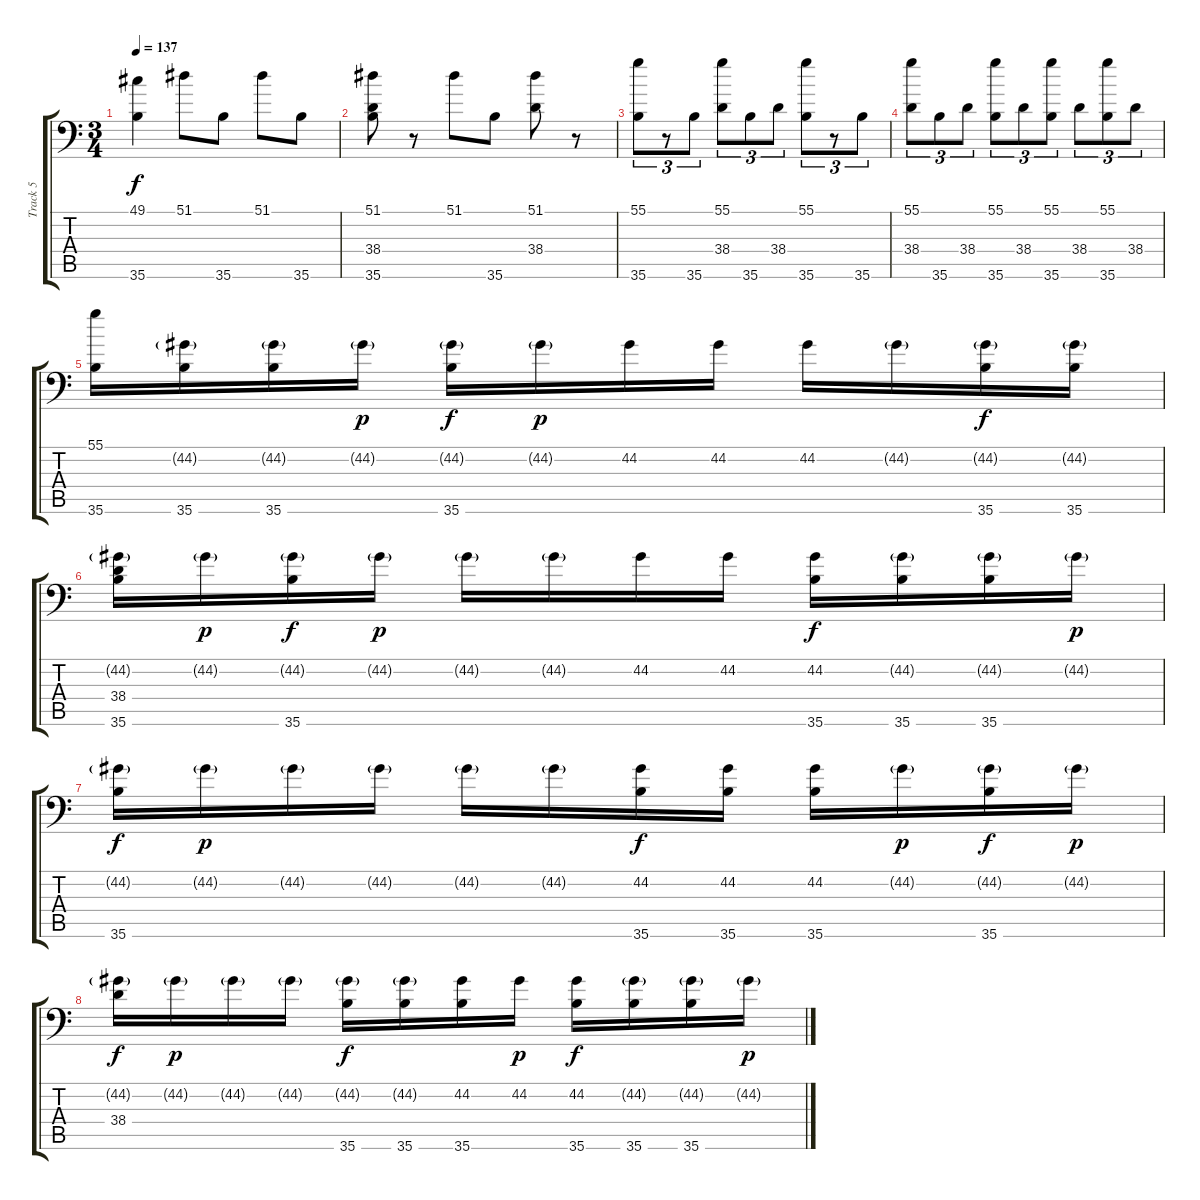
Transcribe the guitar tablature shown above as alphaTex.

\track ("Track 5" "Track 5") {instrument acousticgrandpiano}
\staff {score tabs}
\tuning (C-1 C-1 C-1 C-1 C-1 C-1) {hide}
\ts (3 4)
\tempo 137
\clef f4
\ks c
(49.1 35.6).4{dy f} 51.1.8 35.6.8 51.1.8 35.6.8 |
(51.1 38.4 35.6).8 r.8 51.1.8 35.6.8 (51.1 38.4).8 r.8 |
(55.1 35.6).8{tu (3 2)} r.8{tu (3 2)} 35.6.8{tu (3 2)} (55.1 38.4).8{tu (3 2)} 35.6.8{tu (3 2)} 38.4.8{tu (3 2)} (55.1 35.6).8{tu (3 2)} r.8{tu (3 2)} 35.6.8{tu (3 2)} |
(55.1 38.4).8{tu (3 2)} 35.6.8{tu (3 2)} 38.4.8{tu (3 2)} (55.1 35.6).8{tu (3 2)} 38.4.8{tu (3 2)} (55.1 35.6).8{tu (3 2)} 38.4.8{tu (3 2)} (55.1 35.6).8{tu (3 2)} 38.4.8{tu (3 2)} |
(55.1 35.6).16 (44.2{g} 35.6).16 (44.2{g} 35.6).16 44.2{g}.16{dy p} (44.2{g} 35.6).16{dy f} 44.2{g}.16{dy p} 44.2.16 44.2.16 44.2.16 44.2{g}.16 (44.2{g} 35.6).16{dy f} (44.2{g} 35.6).16 |
(44.2{g} 38.4 35.6).16 44.2{g}.16{dy p} (44.2{g} 35.6).16{dy f} 44.2{g}.16{dy p} 44.2{g}.16 44.2{g}.16 44.2.16 44.2.16 (44.2 35.6).16{dy f} (44.2{g} 35.6).16 (44.2{g} 35.6).16 44.2{g}.16{dy p} |
(44.2{g} 35.6).16{dy f} 44.2{g}.16{dy p} 44.2{g}.16 44.2{g}.16 44.2{g}.16 44.2{g}.16 (44.2 35.6).16{dy f} (44.2 35.6).16 (44.2 35.6).16 44.2{g}.16{dy p} (44.2{g} 35.6).16{dy f} 44.2{g}.16{dy p} |
(44.2{g} 38.4).16{dy f} 44.2{g}.16{dy p} 44.2{g}.16 44.2{g}.16 (44.2{g} 35.6).16{dy f} (44.2{g} 35.6).16 (44.2 35.6).16 44.2.16{dy p} (44.2 35.6).16{dy f} (44.2{g} 35.6).16 (44.2{g} 35.6).16 44.2{g}.16{dy p}
